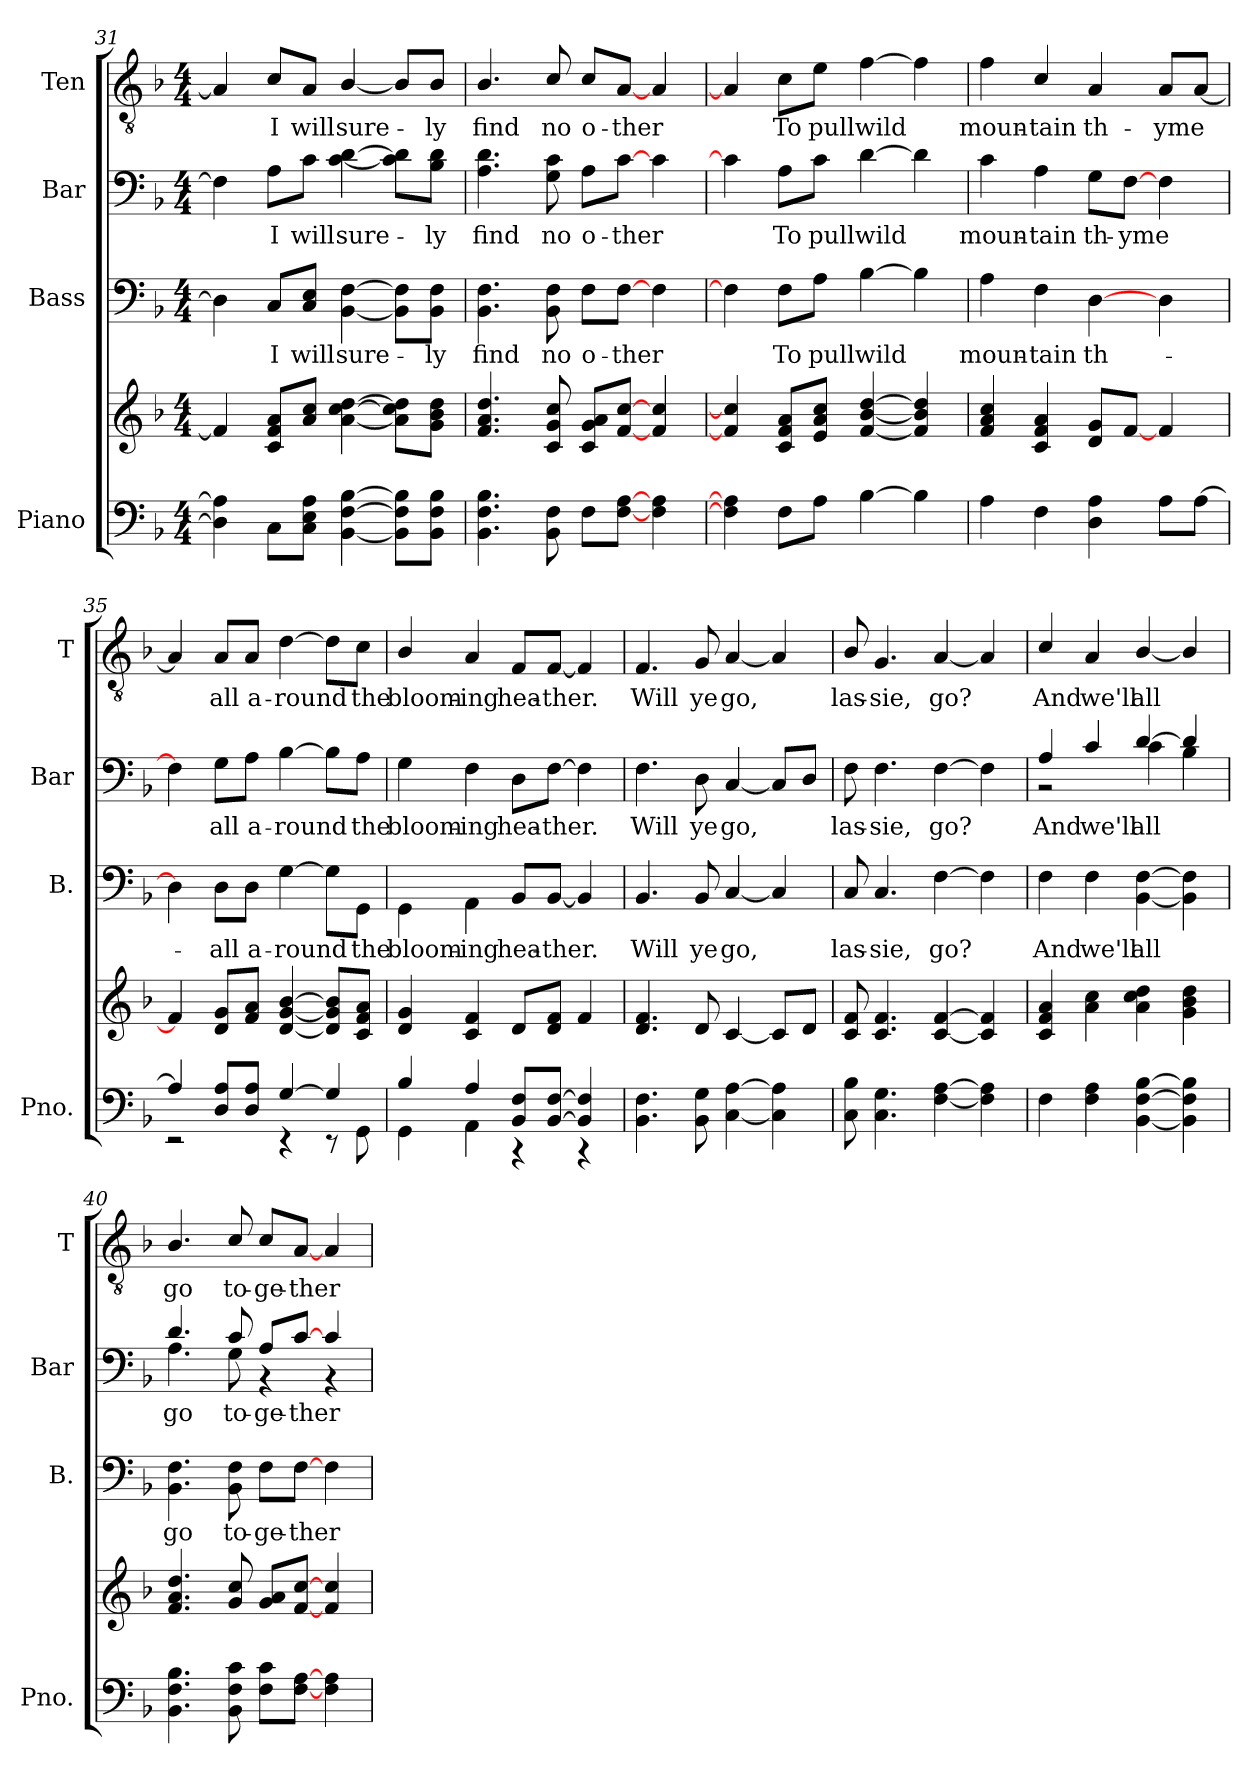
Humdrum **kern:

**kern	**kern	**kern	**text	**kern	**text	**kern	**text
*part4	*part4	*part3	*part3	*part2	*part2	*part1	*part1
*staff5	*staff4	*staff3	*staff3	*staff2	*staff2	*staff1	*staff1
*I"Piano	*	*I"Bass	*	*I"Bar	*	*I"Ten	*
*I'Pno.	*	*I'B.	*	*I'Bar	*	*I'T	*
*clefF4	*clefG2	*clefF4	*	*clefF4	*	*clefGv2	*
*k[b-]	*k[b-]	*k[b-]	*	*k[b-]	*	*k[b-]	*
*M4/4	*M4/4	*M4/4	*	*M4/4	*	*M4/4	*
=31	=31	=31	=31	=31	=31	=31	=31
4D\] 4A\]	4f/]	4D\]	.	4F\]	.	4A/]	.
!	!	!	!LO:LY:b	!	!LO:LY:b	!	!LO:LY:b
8C\L	8c/ 8f/ 8a/L	8C/L	I	8A\L	I	8c/L	I
!	!	!	!LO:LY:b	!	!LO:LY:b	!	!LO:LY:b
8C\ 8E\ 8A\J	8a/ 8cc/J	8C/ 8E/J	will	8c\J	will	8A/J	will
!	!	!	!LO:LY:b	!	!LO:LY:b	!	!LO:LY:b
[4BB-\ [4F\ [4B-\	[4a\ [4cc\ [4dd\	[4BB-\ [4F\	sure-	[4c\ [4d\	sure-	[4B-/	sure-
8BB-\] 8F\] 8B-\]L	8a\] 8cc\] 8dd\]L	8BB-\] 8F\]L	.	8c\] 8d\]L	.	8B-/L]	.
!	!	!	!LO:LY:b	!	!LO:LY:b	!	!LO:LY:b
8BB-\ 8F\ 8B-\J	8g\ 8b-\ 8dd\J	8BB-\ 8F\J	-ly	8B-\ 8d\J	-ly	8B-/J	-ly
=32	=32	=32	=32	=32	=32	=32	=32
!	!	!	!LO:LY:b	!	!LO:LY:b	!	!LO:LY:b
4.BB-\ 4.F\ 4.B-\	4.f/ 4.a/ 4.dd/	4.BB-\ 4.F\	find	4.A\ 4.d\	find	4.B-/	find
!	!	!	!LO:LY:b	!	!LO:LY:b	!	!LO:LY:b
8BB-\ 8F\	8c/ 8g/ 8cc/	8BB-\ 8F\	no	8G\ 8c\	no	8c/	no
!	!	!	!LO:LY:b	!	!LO:LY:b	!	!LO:LY:b
8F\L	8c/ 8g/ 8a/L	8F\L	o-	8A\L	o-	8c/L	o-
!	!	!	!LO:LY:b	!	!LO:LY:b	!	!LO:LY:b
[<8F\ [>8A\J	[<8f/ [>8cc/J	[>8F\J	-ther	[>8c\J	-ther	[<8A/J	-ther
4F\ 4A\	4f/ 4cc/	4F\	.	4c\	.	4A/	.
=33	=33	=33	=33	=33	=33	=33	=33
4F\] 4A\]	4f/] 4cc/]	4F\]	.	4c\]	.	4A/]	.
!	!	!	!LO:LY:b	!	!LO:LY:b	!	!LO:LY:b
8F\L	8c/ 8f/ 8a/L	8F\L	To	8A\L	To	8c\L	To
!	!	!	!LO:LY:b	!	!LO:LY:b	!	!LO:LY:b
8A\J	8e/ 8a/ 8cc/J	8A\J	pull	8c\J	pull	8e\J	pull
!	!	!	!LO:LY:b	!	!LO:LY:b	!	!LO:LY:b
[4B-\	[4f/ [4b-/ [4dd/	[4B-\	wild	[4d\	wild	[4f\	wild
4B-\]	4f/] 4b-/] 4dd/]	4B-\]	.	4d\]	.	4f\]	.
=34	=34	=34	=34	=34	=34	=34	=34
!	!	!	!LO:LY:b	!	!LO:LY:b	!	!LO:LY:b
4A\	4f/ 4a/ 4cc/	4A\	moun-	4c\	moun-	4f\	moun-
!	!	!	!LO:LY:b	!	!LO:LY:b	!	!LO:LY:b
4F\	4c/ 4f/ 4a/	4F\	-tain	4A\	-tain	4c/	-tain
!	!	!	!LO:LY:b	!	!LO:LY:b	!	!LO:LY:b
4D\ 4A\	8d/ 8g/L	[>4D\	th-	8G\L	th-	4A/	th-
!	!	!	!	!	!LO:LY:b	!	!
.	[<8f/J	.	.	[>8F\J	-yme	.	.
!	!	!	!	!	!	!	!LO:LY:b
8A\L	4f/	4D\	.	4F\	.	8A/L	-yme
[>8A\J	.	.	.	.	.	[<8A/J	.
!!LO:LB:g=z
=35	=35	=35	=35	=35	=35	=35	=35
*^	*	*	*	*	*	*	*
4A/]	2r	4f/]	4D\]	.	4F\]	.	4A/]	.
!	!	!	!	!LO:LY:b	!	!LO:LY:b	!	!LO:LY:b
8D/ 8A/L	.	8d/ 8g/L	8D\L	all	8G\L	all	8A/L	all
!	!	!	!	!LO:LY:b	!	!LO:LY:b	!	!LO:LY:b
8D/ 8A/J	.	8f/ 8a/J	8D\J	a-	8A\J	a-	8A/J	a-
!	!	!	!	!LO:LY:b	!	!LO:LY:b	!	!LO:LY:b
[4G/	4r	[4d/ [4g/ [4b-/	[4G\	-round	[4B-\	-round	[4d\	-round
4G/]	8r	8d/] 8g/] 8b-/]L	8G\L]	.	8B-\L]	.	8d\L]	.
!	!	!	!	!LO:LY:b	!	!LO:LY:b	!	!LO:LY:b
.	8GG\	8c/ 8f/ 8a/J	8GG\J	the	8A\J	the	8c\J	the
=36	=36	=36	=36	=36	=36	=36	=36	=36
!	!	!	!	!LO:LY:b	!	!LO:LY:b	!	!LO:LY:b
4B-/	4GG\	4d/ 4g/	4GG\	bloom-	4G\	bloom-	4B-/	bloom-
!	!	!	!	!LO:LY:b	!	!LO:LY:b	!	!LO:LY:b
4A/	4AA\	4c/ 4f/	4AA\	-ing	4F\	-ing	4A/	-ing
!	!	!	!	!LO:LY:b	!	!LO:LY:b	!	!LO:LY:b
8BB-/ 8F/L	4r	8d/L	8BB-/L	hea-	8D\L	hea-	8F/L	hea-
!	!	!	!	!LO:LY:b	!	!LO:LY:b	!	!LO:LY:b
[8BB-/ [8F/J	.	8d/ 8f/J	[8BB-/J	-ther.	[8F\J	-ther.	[8F/J	-ther.
4BB-/] 4F/]	4r	4f/	4BB-/]	.	4F\]	.	4F/]	.
=37	=37	=37	=37	=37	=37	=37	=37	=37
!	!	!	!	!LO:LY:b	!	!LO:LY:b	!	!LO:LY:b
*v	*v	*	*	*	*	*	*	*
4.BB-\ 4.F\	4.d/ 4.f/	4.BB-/	Will	4.F\	Will	4.F/	Will
!	!	!	!LO:LY:b	!	!LO:LY:b	!	!LO:LY:b
8BB-\ 8G\	8d/	8BB-/	ye	8D\	ye	8G/	ye
!	!	!	!LO:LY:b	!	!LO:LY:b	!	!LO:LY:b
[4C\ [4A\	[4c/	[4C/	go,	[4C/	go,	[4A/	go,
4C\] 4A\]	8c/L]	4C/]	.	8C/L]	.	4A/]	.
.	8d/J	.	.	8D/J	.	.	.
=38	=38	=38	=38	=38	=38	=38	=38
!	!	!	!LO:LY:b	!	!LO:LY:b	!	!LO:LY:b
8C\ 8B-\	8c/ 8f/	8C/	las-	8F\	las-	8B-/	las-
!	!	!	!LO:LY:b	!	!LO:LY:b	!	!LO:LY:b
4.C\ 4.G\	4.c/ 4.f/	4.C/	-sie,	4.F\	-sie,	4.G/	-sie,
!	!	!	!LO:LY:b	!	!LO:LY:b	!	!LO:LY:b
[4F\ [4A\	[4c/ [4f/	[4F\	go?	[4F\	go?	[4A/	go?
4F\] 4A\]	4c/] 4f/]	4F\]	.	4F\]	.	4A/]	.
=39	=39	=39	=39	=39	=39	=39	=39
!	!	!	!LO:LY:b	!	!LO:LY:b	!	!LO:LY:b
*	*	*	*	*^	*	*	*
4F\	4c/ 4f/ 4a/	4F\	And	4A/	2r	And	4c/	And
!	!	!	!LO:LY:b	!	!	!LO:LY:b	!	!LO:LY:b
4F\ 4A\	4a\ 4cc\	4F\	we'll	4c/	.	we'll	4A/	we'll
!	!	!	!LO:LY:b	!	!	!LO:LY:b	!	!LO:LY:b
[4BB-\ [4F\ [4B-\	4a\ 4cc\ 4dd\	[4BB-\ [4F\	all	[4d/	4c\	all	[4B-/	all
4BB-\] 4F\] 4B-\]	4g\ 4b-\ 4dd\	4BB-\] 4F\]	.	4d/]	4B-\	.	4B-/]	.
!!LO:PB:g=z
=40	=40	=40	=40	=40	=40	=40	=40	=40
!	!	!	!LO:LY:b	!	!	!LO:LY:b	!	!LO:LY:b
4.BB-\ 4.F\ 4.B-\	4.f/ 4.a/ 4.dd/	4.BB-\ 4.F\	go	4.d/	4.A\	go	4.B-/	go
!	!	!	!LO:LY:b	!	!	!LO:LY:b	!	!LO:LY:b
8BB-\ 8F\ 8c\	8g/ 8cc/	8BB-\ 8F\	to-	8c/	8G\	to-	8c/	to-
!	!	!	!LO:LY:b	!	!	!LO:LY:b	!	!LO:LY:b
8F\ 8c\L	8g/ 8a/L	8F\L	-ge-	8A/L	4r	-ge-	8c/L	-ge-
!	!	!	!LO:LY:b	!	!	!LO:LY:b	!	!LO:LY:b
[<8F\ [>8A\J	[<8f/ [>8cc/J	[>8F\J	-ther	[>8c/J	.	-ther	[<8A/J	-ther
4F\ 4A\	4f/ 4cc/	4F\	.	4c/	4r	.	4A/	.
*	*	*	*	*v	*v	*	*	*
=	=	=	=	=	=	=	=
*-	*-	*-	*-	*-	*-	*-	*-
